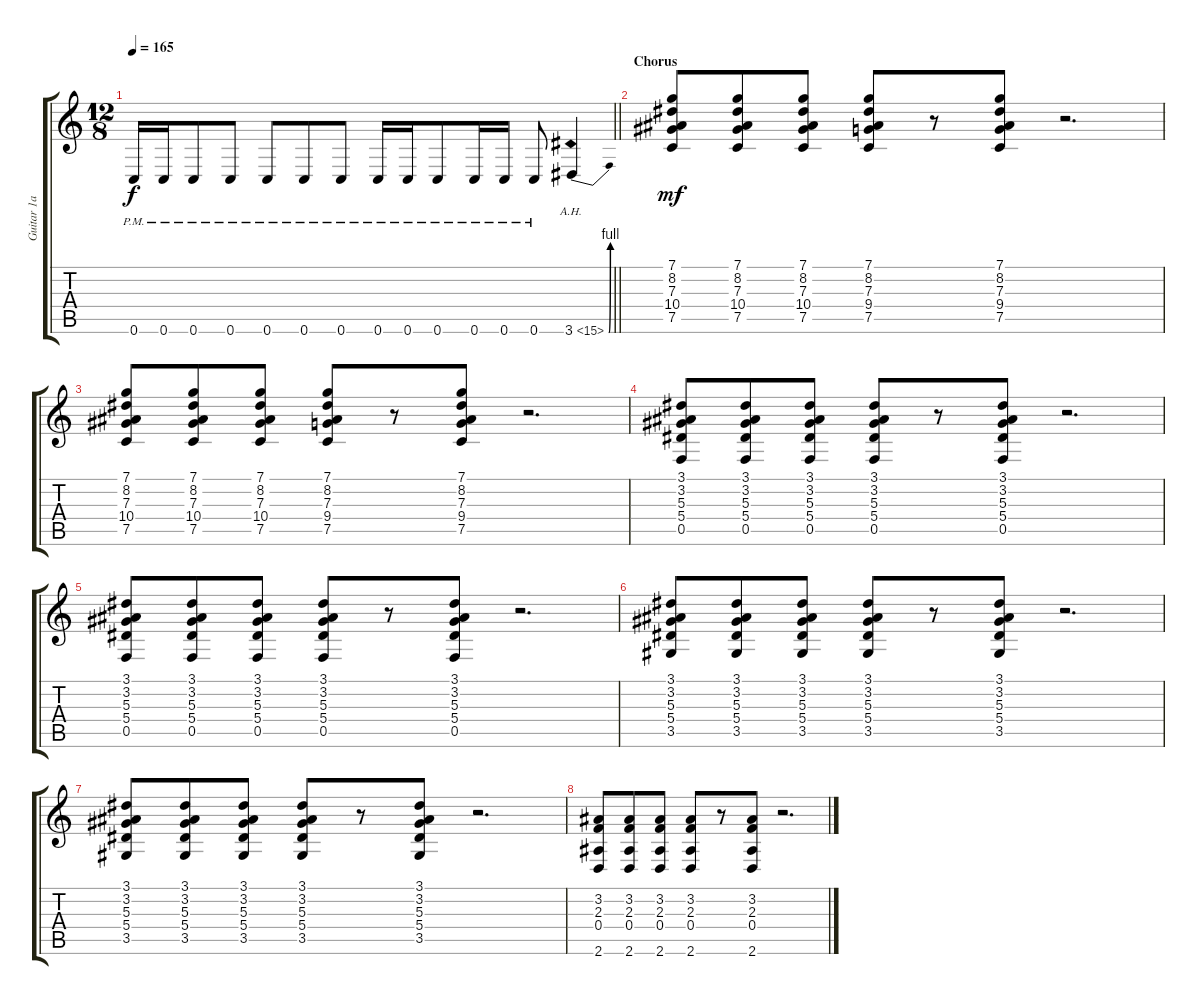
\track ("Guitar 1a" "Guitar 1a") {instrument distortionguitar}
\staff {score tabs}
\tuning (C4 G3 Eb3 Bb2 F2 C2) {hide}
\ts (12 8)
\tempo 165
\clef g2
\barLineRight lightlight
\ks c
0.6{pm}.16{dy f} 0.6{pm}.16 0.6{pm}.8 0.6{pm}.8 0.6{pm}.8 0.6{pm}.8 0.6{pm}.8 0.6{pm}.16 0.6{pm}.16 0.6{pm}.8 0.6{pm}.16 0.6{pm}.16 0.6{pm}.8 3.6{be (bend 0 0 60 4) ah 12}.4 |
\section ("" "Chorus")
(7.1 8.2 7.3 10.4 7.5).8{dy mf} (7.1 8.2 7.3 10.4 7.5).8 (7.1 8.2 7.3 10.4 7.5).8 (7.1 8.2 7.3 9.4 7.5).8 r.8 (7.1 8.2 7.3 9.4 7.5).8 r.2{d} |
(7.1 8.2 7.3 10.4 7.5).8 (7.1 8.2 7.3 10.4 7.5).8 (7.1 8.2 7.3 10.4 7.5).8 (7.1 8.2 7.3 9.4 7.5).8 r.8 (7.1 8.2 7.3 9.4 7.5).8 r.2{d} |
(3.1 3.2 5.3 5.4 0.5).8 (3.1 3.2 5.3 5.4 0.5).8 (3.1 3.2 5.3 5.4 0.5).8 (3.1 3.2 5.3 5.4 0.5).8 r.8 (3.1 3.2 5.3 5.4 0.5).8 r.2{d} |
(3.1 3.2 5.3 5.4 0.5).8 (3.1 3.2 5.3 5.4 0.5).8 (3.1 3.2 5.3 5.4 0.5).8 (3.1 3.2 5.3 5.4 0.5).8 r.8 (3.1 3.2 5.3 5.4 0.5).8 r.2{d} |
(3.1 3.2 5.3 5.4 3.5).8 (3.1 3.2 5.3 5.4 3.5).8 (3.1 3.2 5.3 5.4 3.5).8 (3.1 3.2 5.3 5.4 3.5).8 r.8 (3.1 3.2 5.3 5.4 3.5).8 r.2{d} |
(3.1 3.2 5.3 5.4 3.5).8 (3.1 3.2 5.3 5.4 3.5).8 (3.1 3.2 5.3 5.4 3.5).8 (3.1 3.2 5.3 5.4 3.5).8 r.8 (3.1 3.2 5.3 5.4 3.5).8 r.2{d} |
(3.2 2.3 0.4 2.6).8 (3.2 2.3 0.4 2.6).8 (3.2 2.3 0.4 2.6).8 (3.2 2.3 0.4 2.6).8 r.8 (3.2 2.3 0.4 2.6).8 r.2{d}
